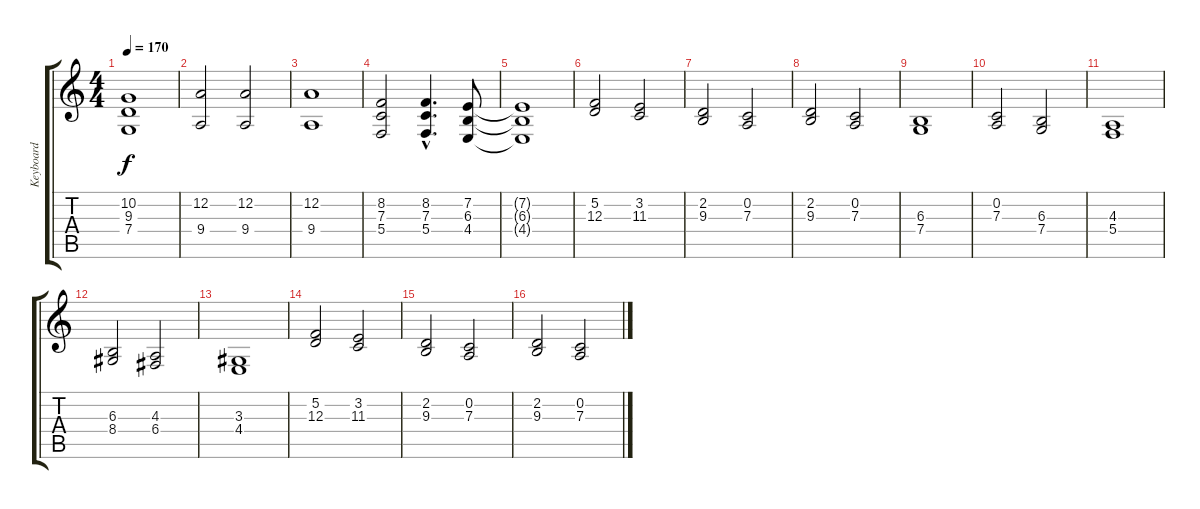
\track ("Keyboard" "Keyboard") {instrument stringensemble1}
\staff {score tabs}
\tuning (D4 A3 F3 C3 G2 D2) {hide}
\ts (4 4)
\tempo 170
\clef g2
\ks c
(10.2{t} 9.3{t} 7.4{t}).1{dy f} |
(12.2 9.4).2 (12.2 9.4).2 |
(12.2 9.4).1 |
(8.2 7.3 5.4).2 (8.2{hac} 7.3{hac} 5.4{hac}).4{d} (7.2 6.3 4.4).8 |
(7.2{t} 6.3{t} 4.4{t}).1 |
(5.2 12.3).2 (3.2 11.3).2 |
(2.2 9.3).2 (0.2 7.3).2 |
(2.2 9.3).2 (0.2 7.3).2 |
(6.3 7.4).1 |
(0.2 7.3).2 (6.3 7.4).2 |
(4.3 5.4).1 |
(6.3 8.4).2 (4.3 6.4).2 |
(3.3 4.4).1 |
(5.2 12.3).2 (3.2 11.3).2 |
(2.2 9.3).2 (0.2 7.3).2 |
(2.2 9.3).2 (0.2 7.3).2
